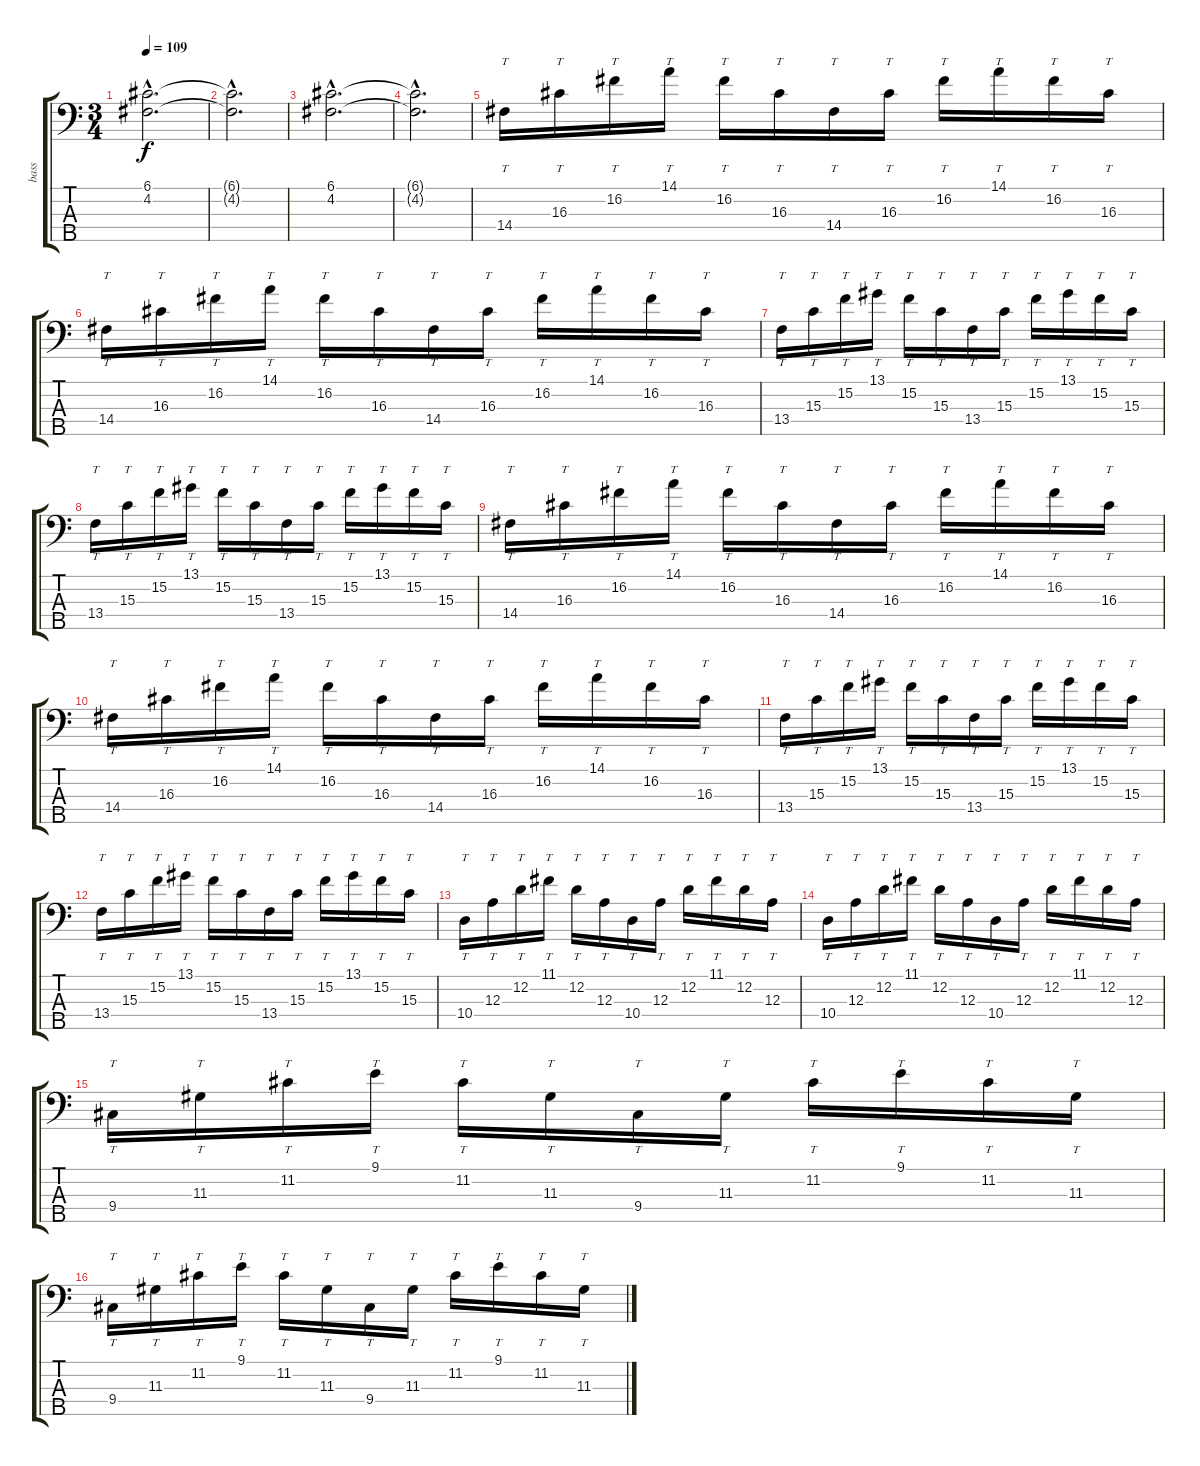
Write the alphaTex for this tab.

\track ("bass" "bass") {instrument electricbassfinger}
\staff {score tabs}
\tuning (G2 D2 A1 E1 B0) {hide}
\ts (3 4)
\tempo 109
\clef f4
\ks c
(6.1{hac} 4.2{hac}).2{d dy f} |
(6.1{hac t} 4.2{hac t}).2{d} |
(6.1{hac} 4.2{hac}).2{d} |
(6.1{hac t} 4.2{hac t}).2{d} |
14.4.16{tt volume 16} 16.3.16{tt} 16.2.16{tt} 14.1.16{tt} 16.2.16{tt} 16.3.16{tt} 14.4.16{tt} 16.3.16{tt} 16.2.16{tt} 14.1.16{tt} 16.2.16{tt} 16.3.16{tt} |
14.4.16{tt} 16.3.16{tt} 16.2.16{tt} 14.1.16{tt} 16.2.16{tt} 16.3.16{tt} 14.4.16{tt} 16.3.16{tt} 16.2.16{tt} 14.1.16{tt} 16.2.16{tt} 16.3.16{tt} |
13.4.16{tt} 15.3.16{tt} 15.2.16{tt} 13.1.16{tt} 15.2.16{tt} 15.3.16{tt} 13.4.16{tt} 15.3.16{tt} 15.2.16{tt} 13.1.16{tt} 15.2.16{tt} 15.3.16{tt} |
13.4.16{tt} 15.3.16{tt} 15.2.16{tt} 13.1.16{tt} 15.2.16{tt} 15.3.16{tt} 13.4.16{tt} 15.3.16{tt} 15.2.16{tt} 13.1.16{tt} 15.2.16{tt} 15.3.16{tt} |
14.4.16{tt} 16.3.16{tt} 16.2.16{tt} 14.1.16{tt} 16.2.16{tt} 16.3.16{tt} 14.4.16{tt} 16.3.16{tt} 16.2.16{tt} 14.1.16{tt} 16.2.16{tt} 16.3.16{tt} |
14.4.16{tt} 16.3.16{tt} 16.2.16{tt} 14.1.16{tt} 16.2.16{tt} 16.3.16{tt} 14.4.16{tt} 16.3.16{tt} 16.2.16{tt} 14.1.16{tt} 16.2.16{tt} 16.3.16{tt} |
13.4.16{tt} 15.3.16{tt} 15.2.16{tt} 13.1.16{tt} 15.2.16{tt} 15.3.16{tt} 13.4.16{tt} 15.3.16{tt} 15.2.16{tt} 13.1.16{tt} 15.2.16{tt} 15.3.16{tt} |
13.4.16{tt} 15.3.16{tt} 15.2.16{tt} 13.1.16{tt} 15.2.16{tt} 15.3.16{tt} 13.4.16{tt} 15.3.16{tt} 15.2.16{tt} 13.1.16{tt} 15.2.16{tt} 15.3.16{tt} |
10.4.16{tt} 12.3.16{tt} 12.2.16{tt} 11.1.16{tt} 12.2.16{tt} 12.3.16{tt} 10.4.16{tt} 12.3.16{tt} 12.2.16{tt} 11.1.16{tt} 12.2.16{tt} 12.3.16{tt} |
10.4.16{tt} 12.3.16{tt} 12.2.16{tt} 11.1.16{tt} 12.2.16{tt} 12.3.16{tt} 10.4.16{tt} 12.3.16{tt} 12.2.16{tt} 11.1.16{tt} 12.2.16{tt} 12.3.16{tt} |
9.4.16{tt} 11.3.16{tt} 11.2.16{tt} 9.1.16{tt} 11.2.16{tt} 11.3.16{tt} 9.4.16{tt} 11.3.16{tt} 11.2.16{tt} 9.1.16{tt} 11.2.16{tt} 11.3.16{tt} |
9.4.16{tt} 11.3.16{tt} 11.2.16{tt} 9.1.16{tt} 11.2.16{tt} 11.3.16{tt} 9.4.16{tt} 11.3.16{tt} 11.2.16{tt} 9.1.16{tt} 11.2.16{tt} 11.3.16{tt}
